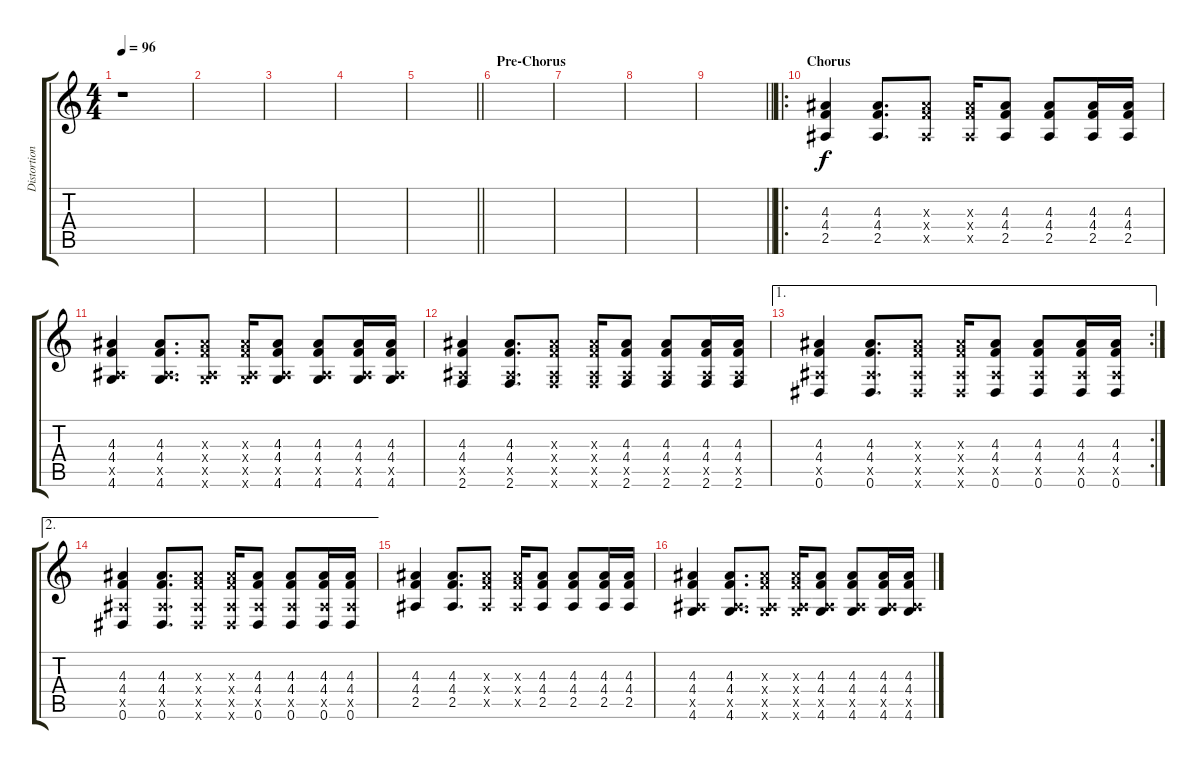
\track ("Distortion Guitar" "Distortion") {instrument distortionguitar}
\staff {score tabs}
\tuning (Eb4 Bb3 Gb3 Db3 Ab2 Eb2) {hide}
\ts (4 4)
\tempo 96
\clef g2
\ks c
r.1{dy f} |
|
|
|
\barLineRight lightlight
|
\section ("" "Pre-Chorus")
|
|
|
\barLineRight lightlight
|
\ro
\section ("" "Chorus")
(4.3 4.4 2.5).4{balance 8} (4.3 4.4 2.5).8{d} (4.3{x} 4.4{x} 2.5{x}).8 (4.3{x} 4.4{x} 2.5{x}).16 (4.3 4.4 2.5).8 (4.3 4.4 2.5).8 (4.3 4.4 2.5).16 (4.3 4.4 2.5).16 |
(4.3 4.4 2.5{x} 4.6).4 (4.3 4.4 2.5{x} 4.6).8{d} (4.3{x} 4.4{x} 2.5{x} 4.6{x}).8 (4.3{x} 4.4{x} 2.5{x} 4.6{x}).16 (4.3 4.4 2.5{x} 4.6).8 (4.3 4.4 2.5{x} 4.6).8 (4.3 4.4 2.5{x} 4.6).16 (4.3 4.4 2.5{x} 4.6).16 |
(4.3 4.4 2.5{x} 2.6).4 (4.3 4.4 2.5{x} 2.6).8{d} (4.3{x} 4.4{x} 2.5{x} 2.6{x}).8 (4.3{x} 4.4{x} 2.5{x} 2.6{x}).16 (4.3 4.4 2.5{x} 2.6).8 (4.3 4.4 2.5{x} 2.6).8 (4.3 4.4 2.5{x} 2.6).16 (4.3 4.4 2.5{x} 2.6).16 |
\ae 1
\rc 2
(4.3 4.4 2.5{x} 0.6).4 (4.3 4.4 2.5{x} 0.6).8{d} (4.3{x} 4.4{x} 2.5{x} 0.6{x}).8 (4.3{x} 4.4{x} 2.5{x} 0.6{x}).16 (4.3 4.4 2.5{x} 0.6).8 (4.3 4.4 2.5{x} 0.6).8 (4.3 4.4 2.5{x} 0.6).16 (4.3 4.4 2.5{x} 0.6).16 |
\ae 2
(4.3 4.4 2.5{x} 0.6).4 (4.3 4.4 2.5{x} 0.6).8{d} (4.3{x} 4.4{x} 2.5{x} 0.6{x}).8 (4.3{x} 4.4{x} 2.5{x} 0.6{x}).16 (4.3 4.4 2.5{x} 0.6).8 (4.3 4.4 2.5{x} 0.6).8 (4.3 4.4 2.5{x} 0.6).16 (4.3 4.4 2.5{x} 0.6).16 |
(4.3 4.4 2.5).4 (4.3 4.4 2.5).8{d} (4.3{x} 4.4{x} 2.5{x}).8 (4.3{x} 4.4{x} 2.5{x}).16 (4.3 4.4 2.5).8 (4.3 4.4 2.5).8 (4.3 4.4 2.5).16 (4.3 4.4 2.5).16 |
(4.3 4.4 2.5{x} 4.6).4 (4.3 4.4 2.5{x} 4.6).8{d} (4.3{x} 4.4{x} 2.5{x} 4.6{x}).8 (4.3{x} 4.4{x} 2.5{x} 4.6{x}).16 (4.3 4.4 2.5{x} 4.6).8 (4.3 4.4 2.5{x} 4.6).8 (4.3 4.4 2.5{x} 4.6).16 (4.3 4.4 2.5{x} 4.6).16
